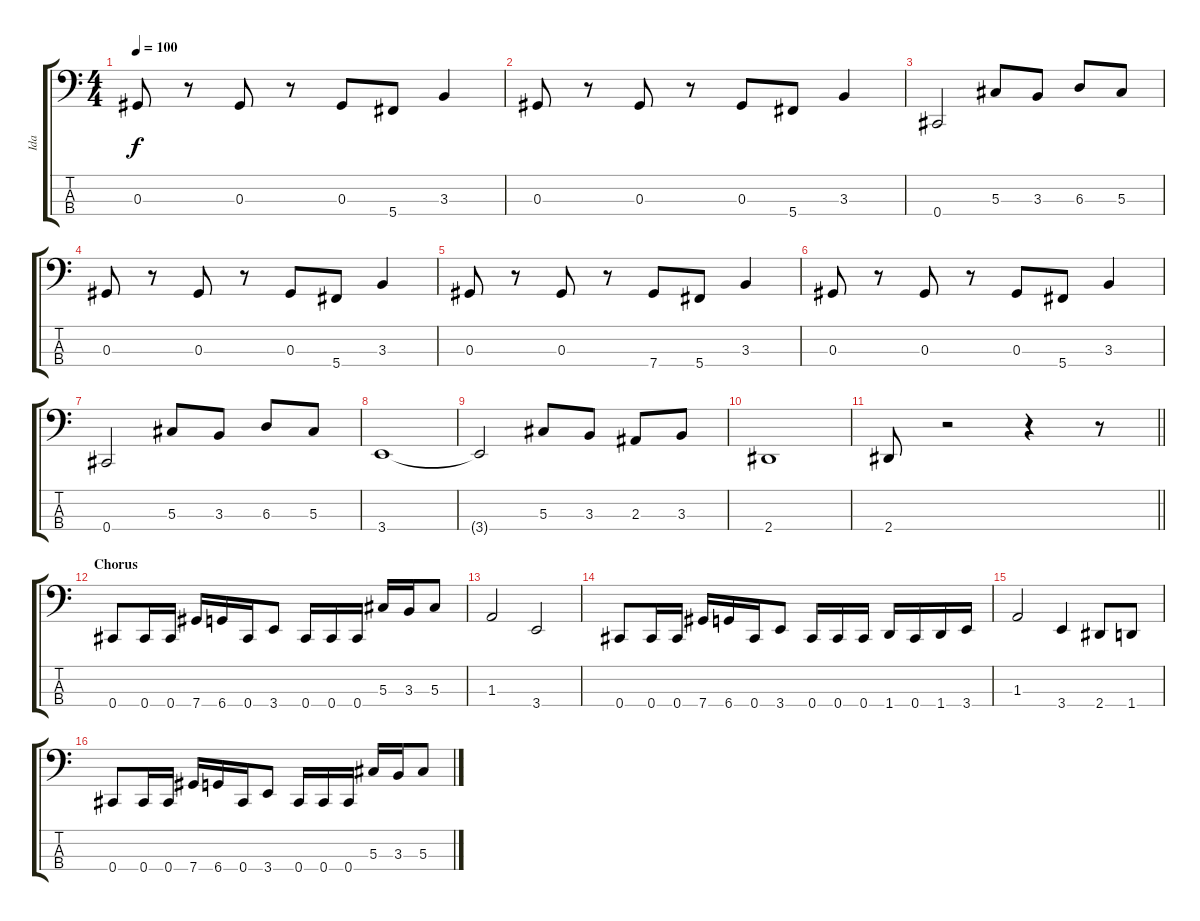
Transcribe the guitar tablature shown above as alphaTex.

\track ("Ida" "Ida") {instrument electricbassfinger}
\staff {score tabs}
\tuning (Gb2 Db2 Ab1 Db1) {hide}
\ts (4 4)
\tempo 100
\clef f4
\ks c
0.3.8{dy f} r.8 0.3.8 r.8 0.3.8 5.4.8 3.3.4 |
0.3.8 r.8 0.3.8 r.8 0.3.8 5.4.8 3.3.4 |
0.4.2 5.3.8 3.3.8 6.3.8 5.3.8 |
0.3.8 r.8 0.3.8 r.8 0.3.8 5.4.8 3.3.4 |
0.3.8 r.8 0.3.8 r.8 7.4.8 5.4.8 3.3.4 |
0.3.8 r.8 0.3.8 r.8 0.3.8 5.4.8 3.3.4 |
0.4.2 5.3.8 3.3.8 6.3.8 5.3.8 |
3.4.1 |
3.4{t}.2 5.3.8 3.3.8 2.3.8 3.3.8 |
2.4.1 |
\barLineRight lightlight
2.4.8 r.2 r.4 r.8 |
\section ("" "Chorus")
0.4.8 0.4.16 0.4.16 7.4.16 6.4.16 0.4.16 3.4.8 0.4.16 0.4.16 0.4.16 5.3.16 3.3.16 5.3.8 |
1.3.2 3.4.2 |
0.4.8 0.4.16 0.4.16 7.4.16 6.4.16 0.4.16 3.4.8 0.4.16 0.4.16 0.4.16 1.4.16 0.4.16 1.4.16 3.4.16 |
1.3.2 3.4.4 2.4.8 1.4.8 |
0.4.8 0.4.16 0.4.16 7.4.16 6.4.16 0.4.16 3.4.8 0.4.16 0.4.16 0.4.16 5.3.16 3.3.16 5.3.8
